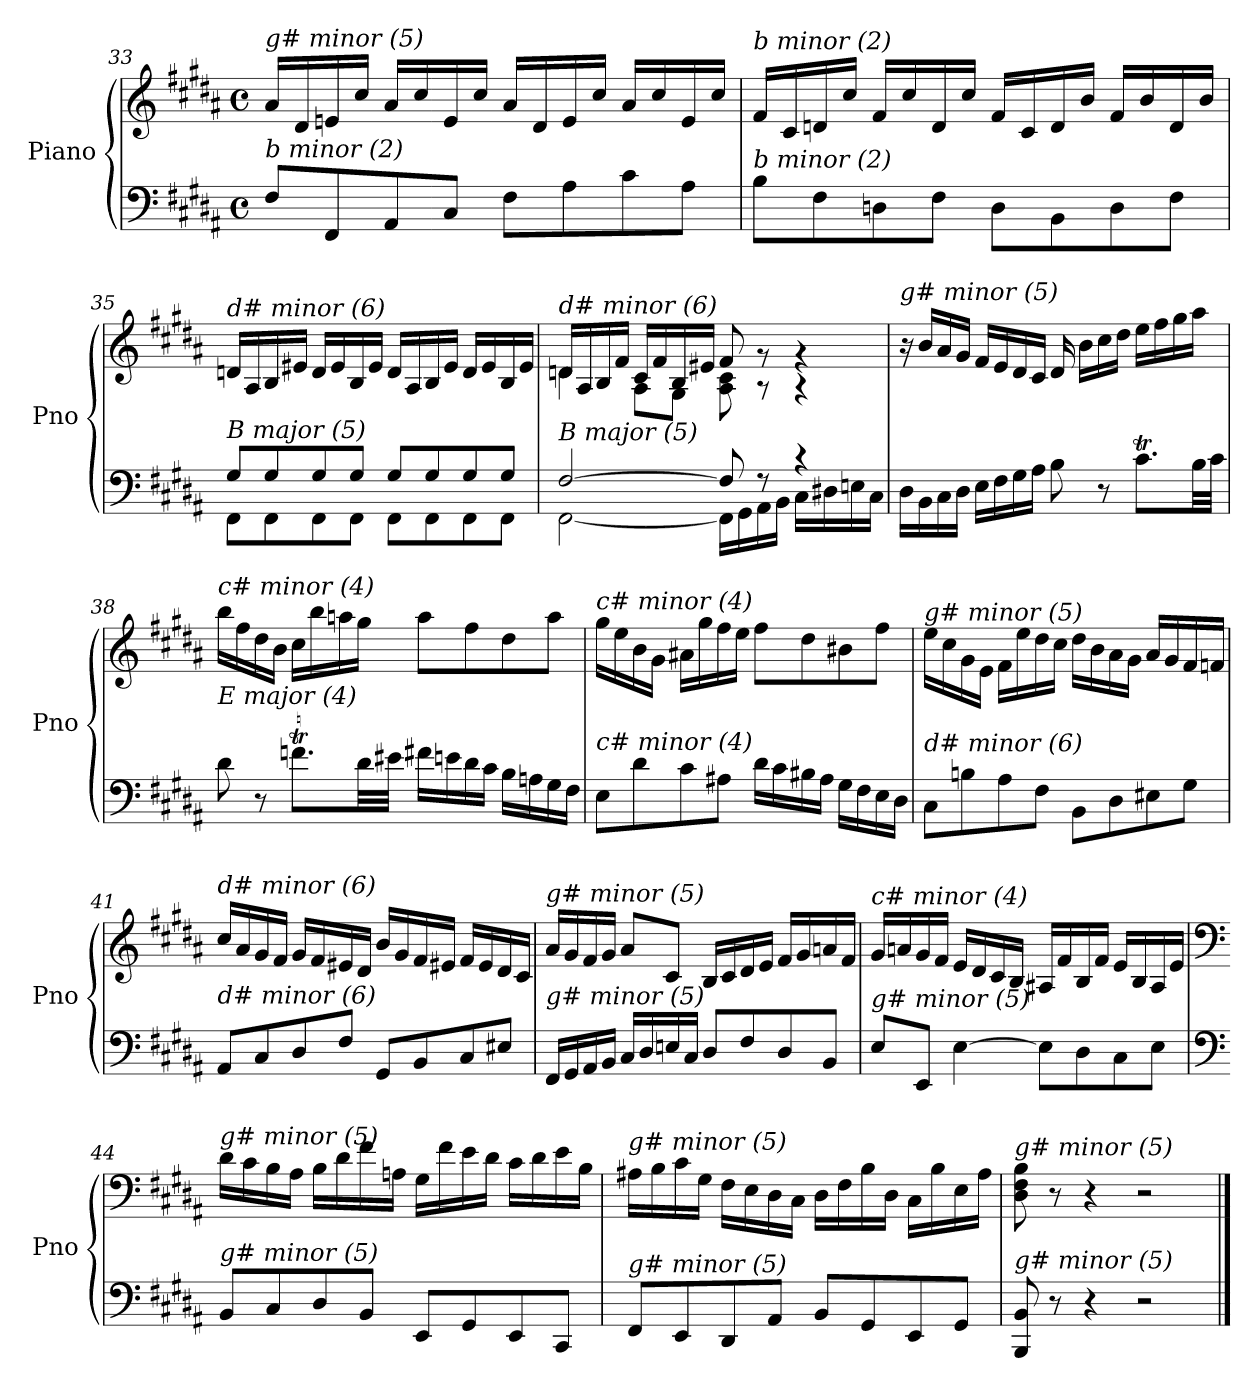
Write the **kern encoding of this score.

**kern	**kern
*part1	*part1
*staff2	*staff1
*I"Piano	*
*I'Pno	*
!!LO:PB:g=z
*clefF4	*clefG2
*k[f#c#g#d#a#]	*k[f#c#g#d#a#]
*M4/4	*M4/4
*met(c)	*met(c)
=33	=33
!	!LO:TX:i:t=g# minor (5)
!LO:TX:i:t=b minor (2)	!
8F#/L	16a#/LL
.	16d#/
8FF#/	16en/
.	16cc#/JJ
8AA#/	16a#/LL
.	16cc#/
8C#/J	16e/
.	16cc#/JJ
8F#\L	16a#/LL
.	16d#/
8A#\	16e/
.	16cc#/JJ
8c#\	16a#/LL
.	16cc#/
8A#\J	16e/
.	16cc#/JJ
=34	=34
!	!LO:TX:i:t=b minor (2)
!LO:TX:i:t=b minor (2)	!
8B\L	16f#/LL
.	16c#/
8F#\	16dn/
.	16cc#/JJ
8Dn\	16f#/LL
.	16cc#/
8F#\J	16d/
.	16cc#/JJ
8D\L	16f#/LL
.	16c#/
8BB\	16d/
.	16b/JJ
8D\	16f#/LL
.	16b/
8F#\J	16d/
.	16b/JJ
=35	=35
*^	*
!	!	!LO:TX:i:t=d# minor (6)
!LO:TX:i:t=B major (5)	!	!
8G#/L	8FF#\L	16dn/LL
.	.	16A#/
8G#/	8FF#\	16B/
.	.	16e#X/JJ
8G#/	8FF#\	16d/LL
.	.	16e#/
8G#/J	8FF#\J	16B/
.	.	16e#/JJ
8G#/L	8FF#\L	16d/LL
.	.	16A#/
8G#/	8FF#\	16B/
.	.	16e#/JJ
8G#/	8FF#\	16d/LL
.	.	16e#/
8G#/J	8FF#\J	16B/
.	.	16e#/JJ
!!LO:LB:g=z
=36	=36	=36
*	*	*^
!	!	!LO:TX:i:t=d# minor (6)	!
!LO:TX:i:t=B major (5)	!	!	!
[2F#/	[2FF#\	16dn/LL	4d\
.	.	16A#/	.
.	.	16B/	.
.	.	16f#/JJ	.
.	.	16c#/LL	8A#\L
.	.	16f#/	.
.	.	16B/	8G#\J
.	.	16e#X/JJ	.
8F#/]	16FF#\LL]	8f#/	8A#\ 8c#\
.	16GG#\	.	.
8r	16AA#\	8rg	8r
.	16BB\JJ	.	.
4r	16C#\LL	4rg	4r
.	16D#X\	.	.
.	16En\	.	.
.	16C#\JJ	.	.
*	*	*v	*v
=37	=37	=37
!	!	!LO:TX:i:t=g# minor (5)
!LO:TX:i:t=B major (5)	!	!
*v	*v	*
16D#\LL	16r
16BB\	16b/LL
16C#\	16a#/
16D#\JJ	16g#/JJ
16E\LL	16f#/LL
16F#\	16e/
16G#\	16d#/
16A#\JJ	16c#/JJ
8B\	16d#/
.	16b\LL
8r	16cc#\
.	16dd#\JJ
8.c#T\L	16ee\LL
.	16ff#\
.	16gg#\
32B\LL	16aa#\JJ
32c#\JJJ	.
=38	=38
!	!LO:TX:i:t=c# minor (4)
!LO:TX:i:t=E major (4)	!
8d#\	16bb\LL
.	16ff#\
8r	16dd#\
.	16b\JJ
8.fnTi\L	16cc#\LL
.	16bb\
.	16aan\
32d#\LL	16gg#\JJ
32e#j\JJJ	.
16f#\LL	8aa\L
16en\	.
16d#\	8ff#\
16c#\JJ	.
16B\LL	8dd#\
16An\	.
16G#\	8aa\J
16F#\JJ	.
!!LO:LB:g=z
=39	=39
!	!LO:TX:i:t=c# minor (4)
!LO:TX:i:t=c# minor (4)	!
8E\L	16gg#\LL
.	16ee\
8d#\	16b\
.	16g#\JJ
8c#\	16a#X\LL
.	16gg#\
8A#X\J	16ff#\
.	16ee\JJ
16d#\LL	8ff#\L
16c#\	.
16B#X\	8dd#\
16A#\JJ	.
16G#\LL	8b#X\
16F#\	.
16E\	8ff#\J
16D#\JJ	.
=40	=40
!	!LO:TX:i:t=g# minor (5)
!LO:TX:i:t=d# minor (6)	!
8C#\L	16ee\LL
.	16cc#\
8Bn\	16g#\
.	16e\JJ
8A#\	16f#\LL
.	16ee\
8F#\J	16dd#\
.	16cc#\JJ
8BB\L	16dd#\LL
.	16b\
8D#\	16a#\
.	16g#\JJ
8E#X\	16a#/LL
.	16g#/
8G#\J	16f#/
.	16fni/JJ
=41	=41
!	!LO:TX:i:t=d# minor (6)
!LO:TX:i:t=d# minor (6)	!
8AA#/L	16cc#/LL
.	16a#/
8C#/	16g#/
.	16f#/JJ
8D#/	16g#/LL
.	16f#/
8F#/J	16e#X/
.	16d#/JJ
8GG#/L	16b/LL
.	16g#/
8BB/	16f#/
.	16e#X/JJ
8C#/	16f#/LL
.	16e#/
8E#X/J	16d#/
.	16c#/JJ
!!LO:LB:g=z
=42	=42
!	!LO:TX:i:t=g# minor (5)
!LO:TX:i:t=g# minor (5)	!
16FF#/LL	16a#/LL
16GG#/	16g#/
16AA#/	16f#/
16BB/JJ	16g#/JJ
16C#/LL	8a#/L
16D#/	.
16En/	8c#/J
16C#/JJ	.
8D#/L	16B/LL
.	16c#/
8F#/	16d#/
.	16e/JJ
8D#/	16f#/LL
.	16g#/
8BB/J	16an/
.	16f#/JJ
=43	=43
!	!LO:TX:i:t=c# minor (4)
!LO:TX:i:t=g# minor (5)	!
8E/L	16g#/LL
.	16an/
8EE/J	16g#/
.	16f#/JJ
[4E\	16e/LL
.	16d#/
.	16c#/
.	16B/JJ
8E\L]	16A#X/LL
.	16f#/
8D#\	16B/
.	16f#/JJ
8C#\	16e/LL
.	16B/
8E\J	16A#/
.	16e/JJ
!!LO:LB:g=z
=44	=44
*clefF4	*clefF4
!	!LO:TX:i:t=g# minor (5)
!LO:TX:i:t=g# minor (5)	!
8BB/L	16d#\LL
.	16c#\
8C#/	16B\
.	16A#\JJ
8D#/	16B\LL
.	16d#\
8BB/J	16f#\
.	16An\JJ
8EE/L	16G#\LL
.	16f#\
8GG#/	16e\
.	16d#\JJ
8EE/	16c#\LL
.	16d#\
8CC#/J	16e\
.	16B\JJ
=45	=45
!	!LO:TX:i:t=g# minor (5)
!LO:TX:i:t=g# minor (5)	!
8FF#/L	16A#X\LL
.	16B\
8EE/	16c#\
.	16G#\JJ
8DD#/	16F#\LL
.	16E\
8AA#/J	16D#\
.	16C#\JJ
8BB/L	16D#\LL
.	16F#\
8GG#/	16B\
.	16D#\JJ
8EE/	16C#\LL
.	16B\
8GG#/J	16E\
.	16A#\JJ
=46	=46
!	!LO:TX:i:t=g# minor (5)
!LO:TX:i:t=g# minor (5)	!
8BBB/ 8BB/	8D#\ 8F#\ 8B\
8r	8r
4r	4r
2r	2r
==	==
*-	*-
